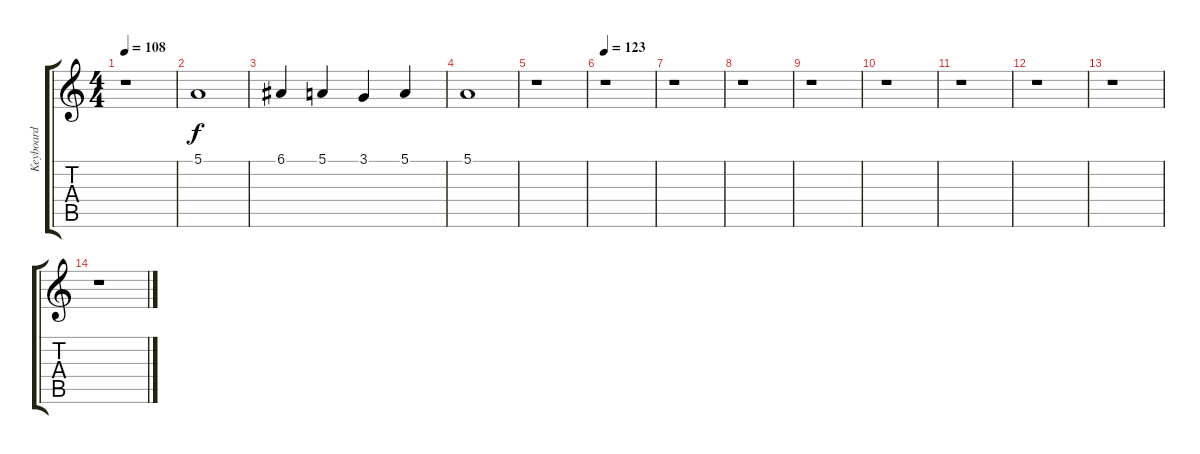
\track ("Keyboard" "Keyboard") {instrument choiraahs}
\staff {score tabs}
\tuning (E4 B3 G3 D3 A2 E2) {hide}
\ts (4 4)
\tempo 108
\clef g2
\ks c
r.1{dy f} |
5.1.1 |
6.1.4 5.1.4 3.1.4 5.1.4 |
5.1.1 |
r.1 |
\tempo 123
r.1 |
r.1 |
r.1 |
r.1 |
r.1 |
r.1 |
r.1 |
r.1 |
r.1
